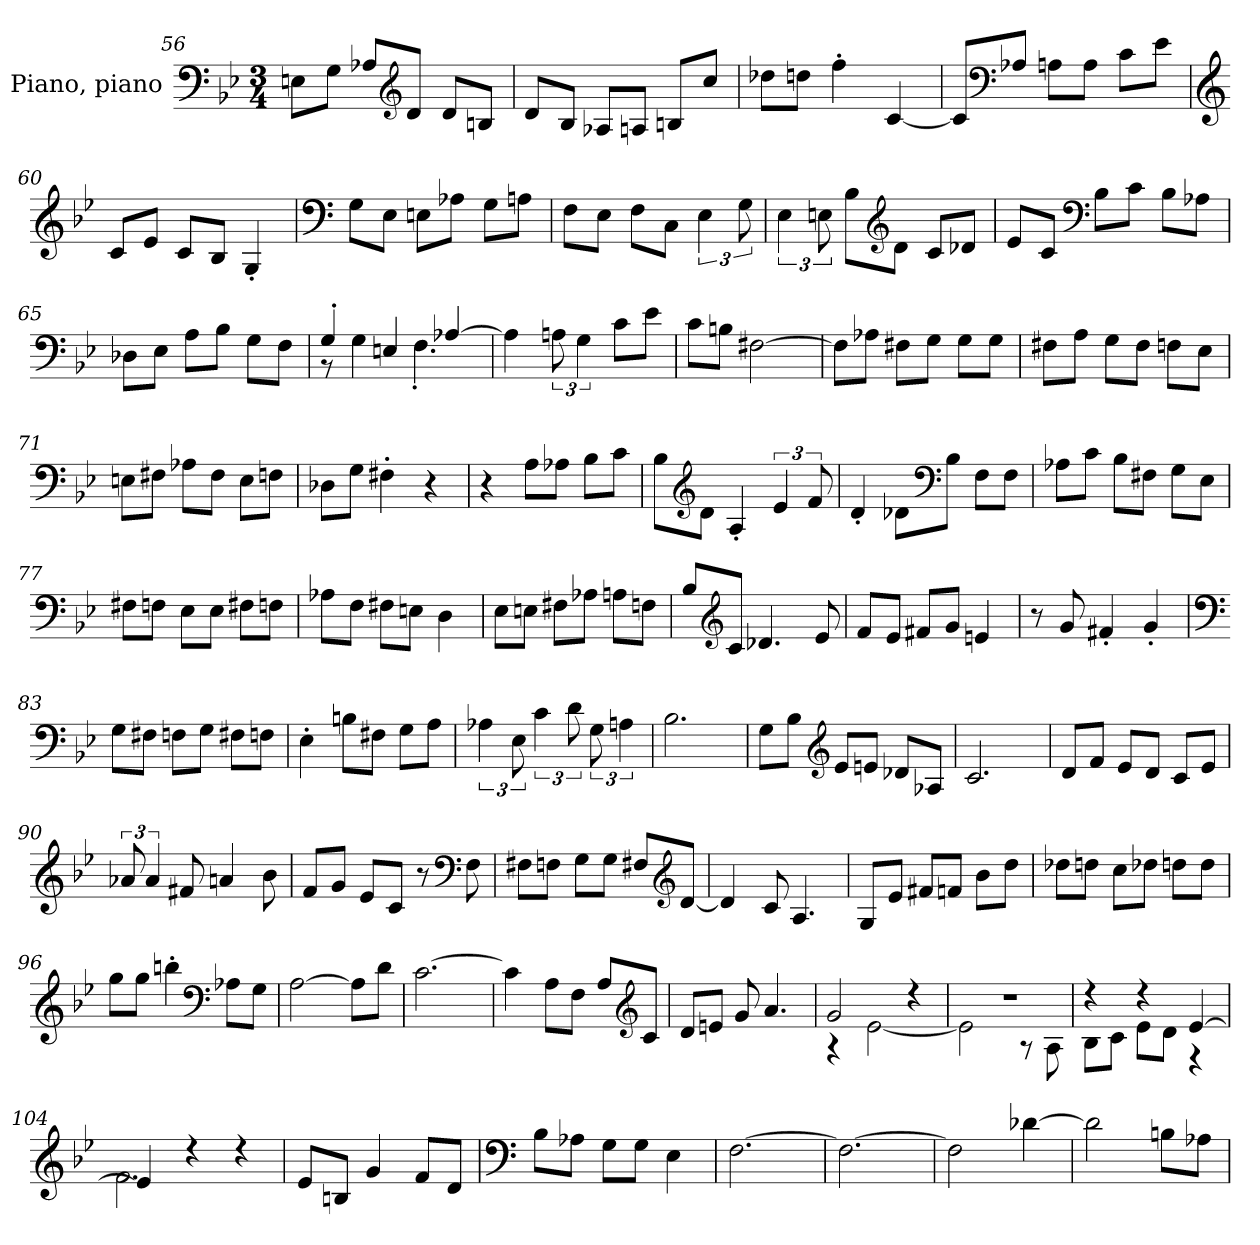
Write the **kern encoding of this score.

**kern
*part1
*staff1
*I"Piano, piano
*clefF4
*k[b-e-]
*M3/4
=56
8En\L
8G\J
8A-X/L
*clefG2
8d/J
8d/L
8Bn/J
!!LO:LB:g=z
=57
8d/L
8B-/J
8A-X/L
8An/J
8Bn/L
8cc/J
=58
8dd-X\L
8ddn\J
4ff'\
[4c/
=59
8c/L]
*clefF4
8A-X/J
8An\L
8A\J
8c\L
8e-\J
=60
*clefG2
8c/L
8e-/J
8c/L
8B-/J
4G'/
=61
*clefF4
8G\L
8E-\J
8En\L
8A-X\J
8G\L
8An\J
!!LO:LB:g=z
=62
8F\L
8E-\J
8F\L
8C\J
6E-\
12G\
=63
6E-\
12En\
8B-\L
*clefG2
8d\J
8c/L
8d-X/J
=64
8e-/L
8c/J
*clefF4
8B-\L
8c\J
8B-\L
8A-X\J
=65
8D-X\L
8E-\J
8A\L
8B-\J
8G\L
8F\J
=66
*^
4G'/	8r
.	4G\
4En/	.
.	4.F'\
[4A-X/	.
*v	*v
!!LO:PB:g=z
=67
4A-\]
12An\
6G\
8c\L
8e-\J
=68
8c\L
8Bn\J
[2F#X\
=69
8F#\L]
8A-X\J
8F#X\L
8G\J
8G\L
8G\J
=70
8F#X\L
8A\J
8G\L
8F#\J
8Fn\L
8E-\J
=71
8En\L
8F#X\J
8A-X\L
8F#\J
8E\L
8Fn\J
=72
8D-X\L
8G\J
4F#X'\
4r
!!LO:LB:g=z
=73
4r
8A\L
8A-X\J
8B-\L
8c\J
=74
8B-\L
*clefG2
8d\J
4A'/
6e-/
12f/
=75
4d'/
8d-X\L
*clefF4
8B-\J
8F\L
8F\J
=76
8A-X\L
8c\J
8B-\L
8F#X\J
8G\L
8E-\J
=77
8F#X\L
8Fn\J
8E-\L
8E-\J
8F#X\L
8Fn\J
!!LO:LB:g=z
=78
8A-X\L
8F\J
8F#X\L
8En\J
4D\
=79
8E-\L
8En\J
8F#X\L
8A-X\J
8An\L
8Fn\J
=80
8B-/L
*clefG2
8c/J
4.d-X/
8e-/
=81
8f/L
8e-/J
8f#X/L
8g/J
4en/
=82
8r
8g/
4f#X'/
4g'/
!!LO:LB:g=z
=83
*clefF4
8G\L
8F#X\J
8Fn\L
8G\J
8F#X\L
8Fn\J
=84
4E-'\
8Bn\L
8F#X\J
8G\L
8A\J
=85
6A-X\
12E-\
6c\
12d\
12G\
6An\
=86
2.B-\
=87
8G\L
8B-\J
*clefG2
8e-/L
8en/J
8d-X/L
8A-X/J
=88
2.c/
!!LO:LB:g=z
=89
8d/L
8f/J
8e-/L
8d/J
8c/L
8e-/J
=90
12a-X/
6a-/
8f#X/
4an/
8b-\
=91
8f/L
8g/J
8e-/L
8c/J
8r
*clefF4
8F\
=92
8F#X\L
8Fn\J
8G\L
8G\J
8F#X/L
*clefG2
[8d/J
=93
4d/]
8c/
4.A/
!!LO:LB:g=z
=94
8G/L
8e-/J
8f#X/L
8fn/J
8b-\L
8dd\J
=95
8dd-X\L
8ddn\J
8cc\L
8dd-X\J
8ddn\L
8dd\J
=96
8gg\L
8gg\J
4bbn'\
*clefF4
8A-X\L
8G\J
=97
[2A\
8A\L]
8d\J
=98
[2.c\
=99
4c\]
8A\L
8F\J
8A/L
*clefG2
8c/J
!!LO:LB:g=z
=100
8d/L
8en/J
8g/
4.a/
=101
*^
2g/	4r
.	[2e-\
4r	.
=102	=102
2.r	2e-\]
.	8r
.	8A\
=103	=103
4r	8B-\L
.	8c\J
4r	8e-\L
.	8d\J
[4e-/	4r
=104	=104
4e-/]	2.f\
4r	.
4r	.
*v	*v
=105
8e-/L
8Bn/J
4g/
8f/L
8d/J
=106
*clefF4
8B-\L
8A-X\J
8G\L
8G\J
4E-\
=107
[2.F\
=108
2.F\_
!!LO:LB:g=z
=109
2F\]
[4d-X\
=110
2d-\]
8Bn\L
8A-X\J
=
*-
